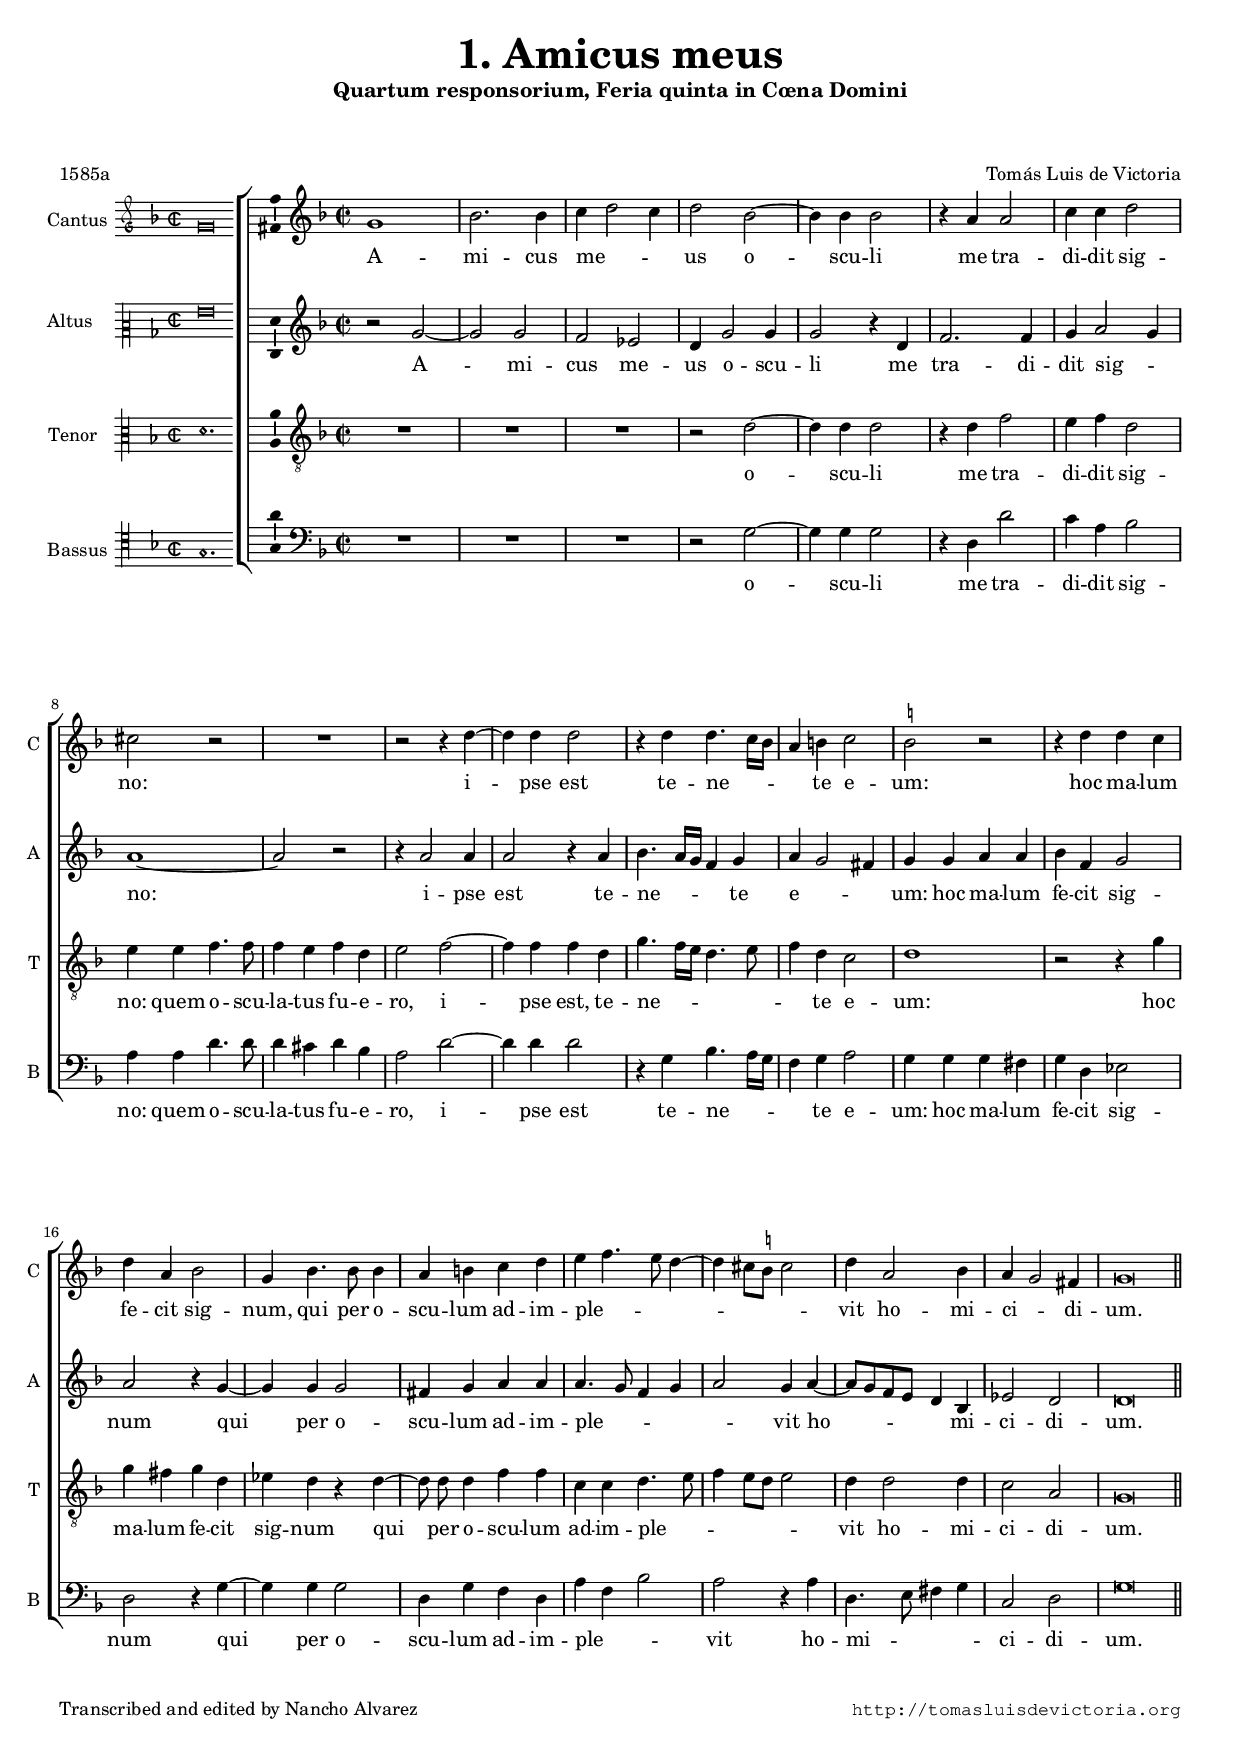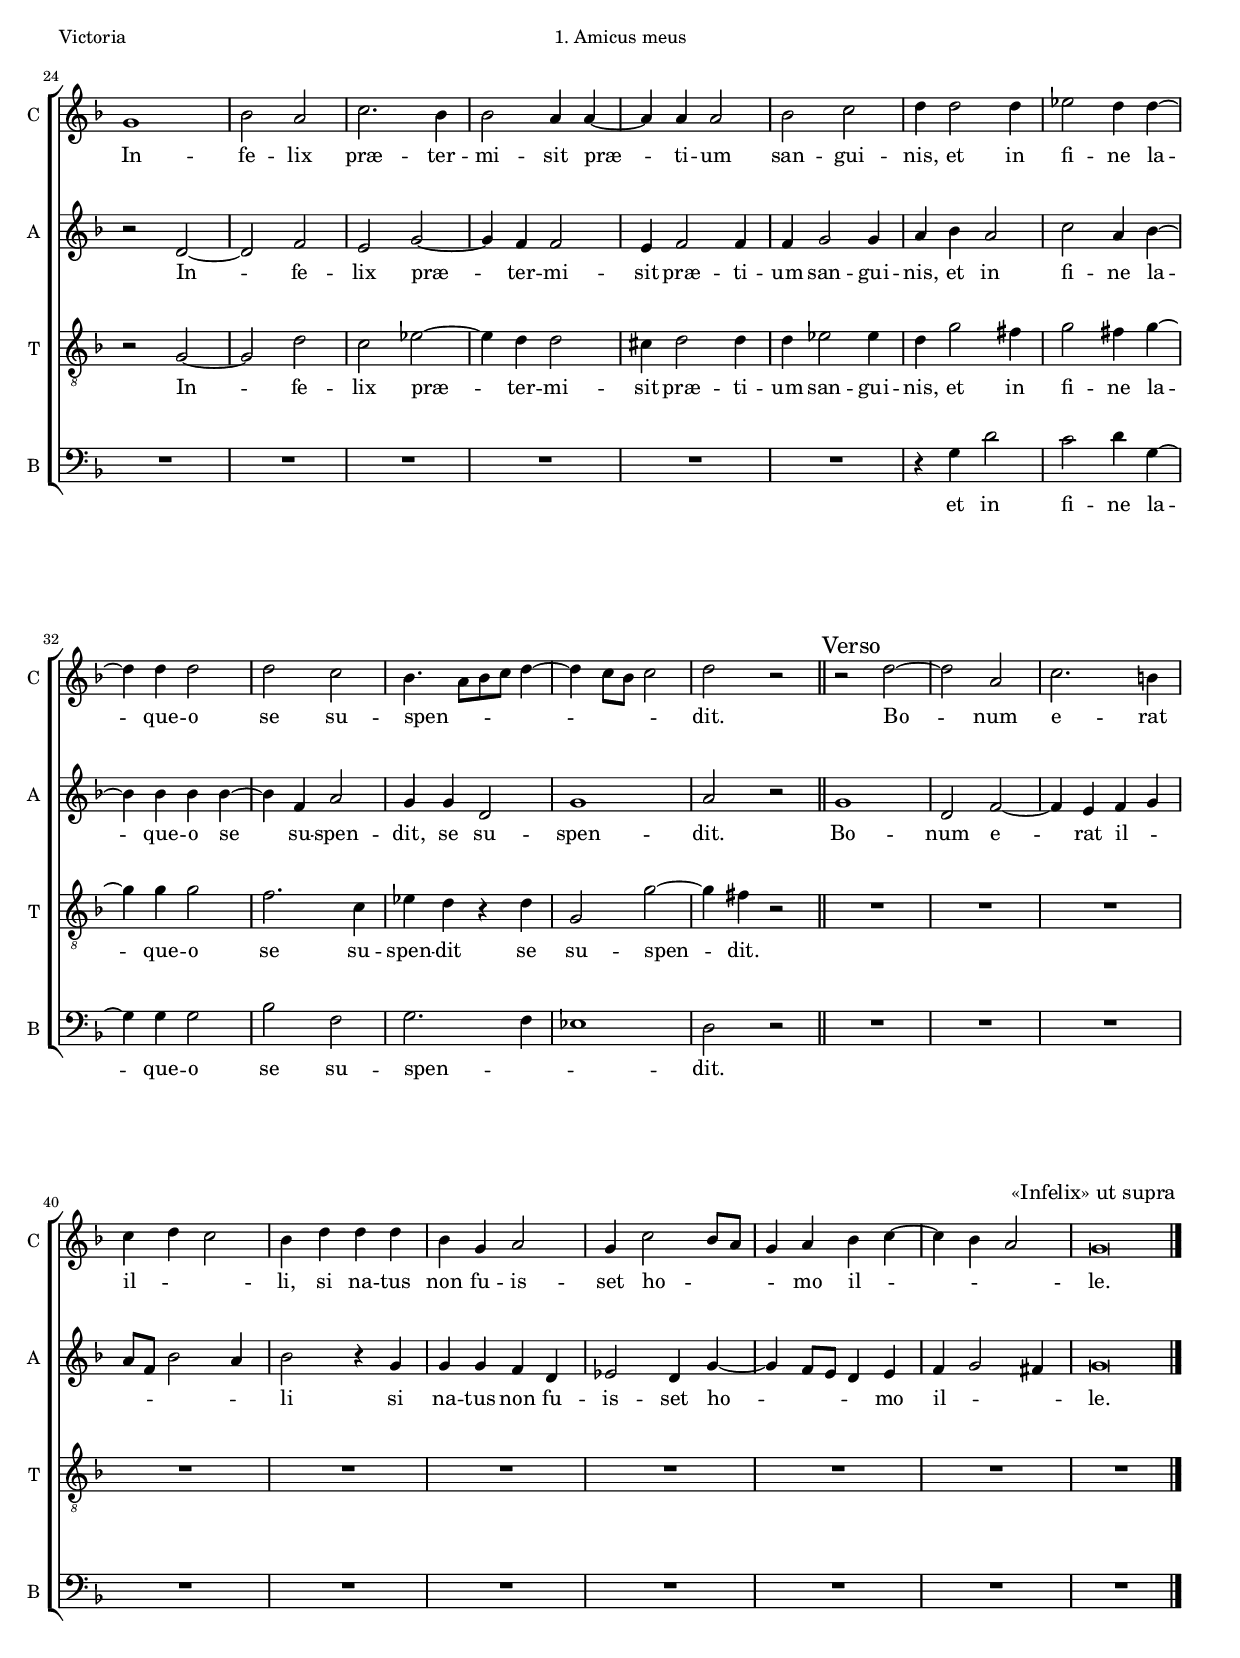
\version "2.18.0"

#(set-default-paper-size "a4")
#(set-global-staff-size 16)
#(ly:set-option 'point-and-click #f)
%mobile -s15.5 -i3.1 -m7

italicas=\override LyricText.font-shape = #'italic
rectas=\override LyricText.font-shape = #'upright
ss=\once \set suggestAccidentals = ##t
incipitwidth=20

htitle="1. Amicus meus"
hcomposer="Victoria"

% He cotejado el texto de los responsorios con un breviario romano de 1686

\header {
	title=\markup{\fontsize #3 "1. Amicus meus" }
	subtitle=\markup{"Quartum responsorium, Feria quinta in Cœna Domini"}
	subsubtitle=\markup{\null \vspace #2 }
	composer="Tomás Luis de Victoria"
        pdfauthor=\composer
	poet = "1585a"
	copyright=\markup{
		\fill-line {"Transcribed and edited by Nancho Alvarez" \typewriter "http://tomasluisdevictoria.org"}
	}
%	tagline=""
}

global={\key d \minor \time 2/2 \skip 1*23 \bar "||" \break
				\skip 1*13 \bar "||"
				\skip 1*10 \bar "|." 
}


cantus={
	g'1 |
	bes'2. bes'4 |
	c'' d''2 c''4 |
	d''2 bes' ~ |
%5
	bes'4 bes' bes'2 |
	r4 a' a'2 |
	c''4 c'' d''2 |
	cis'' r |
	R1 |
%10
	r2 r4 d'' ~ |
	d'' d'' d''2 |
	r4 d'' d''4. c''16 bes' |
	a'4 b' c''2 |
	\ss b' r |
%15
	r4 d'' d'' c'' |
	d'' a' bes'2 |
	g'4 bes'4. bes'8 bes'4 |
	a' b' c'' d'' |
	e'' f''4. e''8 d''4 ~ |
%20
	d'' cis''8 \ss b' cis''2 |
	d''4 a'2 bes'4 |
	a' g'2 fis'4 |
	g'\breve*1/2 |
	g'1 |
%25
	bes'2 a' |
	c''2. bes'4 |
	bes'2 a'4 a' ~ |
	a' a' a'2 |
	bes' c'' |
%30
	d''4 d''2 d''4 |
	ees''2 d''4 d'' ~ |
	d'' d'' d''2 |
	d'' c'' |
	bes'4.  a'8[ bes' c''] d''4 ~ |
%35
	d'' c''8 bes' c''2 |
	d'' r
	\override Score.RehearsalMark.self-alignment-X = #left
	\override Score.RehearsalMark.break-visibility = #end-of-line-invisible
	\mark \markup{"Verso"}
	r d'' ~ |
	d'' a' |
	c''2. b'4 |
%40
	c'' d'' c''2 |
	bes'4 d'' d'' d'' |
	bes' g' a'2 |
	g'4 c''2 bes'8 a' |
	g'4 a' bes' c'' ~ |
%45
	c'' bes' a'2 |
	g'\breve*1/2
	\override Score.RehearsalMark.self-alignment-X = #right
	\override Score.RehearsalMark.break-visibility = #begin-of-line-invisible
	\override Score.RehearsalMark.padding = #2.5
	\mark \markup{\smaller "«Infelix» ut supra"}
}

altus={
	r2 g' ~ |
	g' g' |
	f' ees' |
	d'4 g'2 g'4 |
%5
	g'2 r4 d' |
	f'2. f'4 |
	g' a'2 g'4 |
	a'1 ~ |
	a'2 r |
%10
	r4 a'2 a'4 |
	a'2 r4 a' |
	bes'4. a'16 g' f'4 g' |
	a' g'2 fis'4 |
	g' g' a' a' |
%15
	bes' f' g'2 |
	a' r4 g' ~ |
	g' g' g'2 |
	fis'4 g' a' a' |
	a'4. g'8 f'4 g' |
%20
	a'2 g'4 a' ~ |
	a'8 g' f' e' d'4 bes |
	ees'2 d' |
	d'\breve*1/2 |
	r2 d' ~ |
%25
	d' f' |
	e' g' ~ |
	g'4 f' f'2 |
	e'4 f'2 f'4 |
	f' g'2 g'4 |
%30
	a' bes' a'2 |
	c'' a'4 bes' ~ |
	bes' bes' bes' bes' ~ |
	bes' f' a'2 |
	g'4 g' d'2 |
%35
	g'1 |
	a'2 r |
	g'1 |
	d'2 f' ~ |
	f'4 e' f' g' |
%40
	a'8 f' bes'2 a'4 |
	bes'2 r4 g' |
	g' g' f' d' |
	ees'2 d'4 g' ~ |
	g' f'8 e' d'4 e' |
%45
	f' g'2 fis'4 |
	g'\breve*1/2
}

tenor={
	R1 |
	R |
	R |
	r2 d' ~ |
%5
	d'4 d' d'2 |
	r4 d' f'2 |
	e'4 f' d'2 |
	e'4 e' f'4. f'8 |
	f'4 e' f' d' |
%10
	e'2 f' ~ |
	f'4 f' f' d' |
	g'4. f'16 e' d'4. e'8 |
	f'4 d' c'2 |
	d'1 |
%15
	r2 r4 g' |
	g' fis' g' d' |
	ees' d' r d' ~ |
	\set Staff.autoBeaming = ##f
	d'8 d' d'4 f' f' |
	\set Staff.autoBeaming = ##t
	c' c' d'4. e'8 |
%20
	f'4 e'8 d' e'2 |
	d'4 d'2 d'4 |
	c'2 a |
	g\breve*1/2 |
	r2 g ~ |
%25
	g d' |
	c' ees' ~ |
	ees'4 d' d'2 |
	cis'4 d'2 d'4 |
	d' ees'2 ees'4 |
%30
	d' g'2 fis'4 |
	g'2 fis'4 g' ~ |
	g' g' g'2 |
	f'2. c'4 |
	ees' d' r d' |
%35
	g2 g' ~ |
	g'4 fis' r2 |
	R1 |
	R1 |
	R1 |
%40
	R1 |
	R1 |
	R1 |
	R1 |
	R1 |
%45
	R1 |
	R1
}

bassus={
	R1 |
	R |
	R |
	r2 g ~ |
%5
	g4 g g2 |
	r4 d d'2 |
	c'4 a bes2 |
	a4 a d'4. d'8 |
	d'4 cis' d' bes |
%10
	a2 d' ~ |
	d'4 d' d'2 |
	r4 g bes4. a16 g |
	f4 g a2 |
	g4 g g fis |
%15
	g d ees2 |
	d r4 g ~ |
	g g g2 |
	d4 g f d |
	a f bes2 |
%20
	a r4 a |
	d4. e8 fis4 g |
	c2 d |
	g\breve*1/2 |
	R |
%25
	R |
	R |
	R |
	R |
	R |
%30
	r4 g d'2 |
	c' d'4 g ~ |
	g g g2 |
	bes f |
	g2. f4 |
%35
	ees1 |
	d2 r |
	R1 |
	R1 |
	R1 |
%40
	R1 |
	R1 |
	R1 |
	R1 |
	R1 |
%45
	R1 |
	R1
}


textocantus=\lyricmode{
A -- mi -- cus me -- _ _ us o -- _ scu -- li me tra -- di -- dit sig -- no:
i -- _ pse est te -- ne -- _ _ _ te e -- um:
hoc ma -- lum fe -- cit sig -- num, 
qui per o -- scu -- lum ad -- im -- ple -- _ _ _ _ _ _ _ vit
ho -- mi -- ci -- _ di -- um.
In -- fe -- lix præ -- ter -- mi -- sit præ -- _ ti -- um 
san -- gui -- nis,
et in fi -- ne la -- _ que -- o se su -- spen -- _ _ _ _ _ _ _ _ dit.
%Bo -- _ num e -- rat \italicas e -- _ _ i, \rectas %liturgia actual
Bo -- _ num e -- rat il -- _ _ li, %original 
si na -- tus non fu -- is -- set ho -- _ _ _ mo il -- _ _ _ _ le.
}

textoaltus=\lyricmode{
A -- _ mi -- cus me -- us o -- scu -- li me tra -- di -- dit sig -- _ no: _
i -- pse est te -- ne -- _ _ _ te e -- _ _ um:
hoc ma -- lum fe -- cit sig -- num
qui _ per o -- scu -- lum ad -- im -- ple -- _ _ _ _ vit
ho -- _ _ _ _ _ mi -- ci -- di -- um.
In -- _ fe -- lix præ -- _ ter -- mi -- sit præ -- ti -- um 
san -- gui -- nis,
et in fi -- ne la -- _ que -- o se _ su -- spen -- dit,
se su -- spen -- dit.
%Bo -- num e -- _ rat \italicas e -- _ _ _ _ _ i \rectas %liturgia actual
Bo -- num e -- _ rat il -- _ _ _ _ _ li %original
si na -- tus non fu -- is -- set ho -- _ _ _ _ mo il -- _ _ le.
}

textotenor=\lyricmode{
o -- _ scu -- li me tra -- di -- dit sig -- no: 
quem o -- scu -- la -- tus fu -- e -- ro,
i -- _ pse est, te -- ne -- _ _ _ _ _ te e -- um:
hoc ma -- lum fe -- cit sig -- num 
qui _ per o -- scu -- lum ad -- im -- ple -- _ _ _ _ _ vit
ho -- mi -- ci -- di -- um.
In -- _ fe -- lix præ -- _ ter -- mi -- sit præ -- ti -- um 
san -- gui -- nis,
et in fi -- ne la -- _ que -- o se su -- spen -- dit
se su -- spen -- _ dit.

}

textobassus=\lyricmode{
o -- _ scu -- li me tra -- di -- dit sig -- no: 
quem o -- scu -- la -- tus fu -- e -- ro,
i -- _ pse est te -- ne -- _ _ _ te e -- um:
hoc ma -- lum fe -- cit sig -- num 
qui _ per o -- scu -- lum ad -- im -- ple -- _ _ vit
ho -- mi -- _ _ _ ci -- di -- um.
et in fi -- ne la -- _ que -- o se su -- spen -- _ _ dit.
}



incipitcantus=\markup{
	\score{
		{ 
		\set Staff.instrumentName="Cantus "
		\override NoteHead.style = #'neomensural
		\override Rest.style = #'neomensural
		\override Staff.TimeSignature.style = #'neomensural
		\cadenzaOn 
		\clef "petrucci-g"
		\key d \minor
		\time 2/2
		g'\breve 
		} 
	\layout { line-width=\incipitwidth indent = 0 }
	}
}


incipitaltus=\markup{
	\score{
		{ 
		\set Staff.instrumentName="Altus    "
		\override NoteHead.style = #'neomensural 
		\override Rest.style = #'neomensural
		\override Staff.TimeSignature.style = #'neomensural
		\cadenzaOn 
		\clef "petrucci-c2"
		\key d \minor
		\time 2/2
		g'\breve
		} 
	\layout { line-width=\incipitwidth indent = 0 }
	}
}


incipittenor=\markup{
	\score{
		{ 
		\set Staff.instrumentName="Tenor   "
		\override NoteHead.style = #'neomensural 
		\override Rest.style = #'neomensural
		\override Staff.TimeSignature.style = #'neomensural
		\cadenzaOn 
		\clef "petrucci-c3"
		\key d \minor
		\time 2/2
		d'1.
		} 
	\layout { line-width=\incipitwidth indent = 0 }
	}
}


incipitbassus=\markup{
	\score{
		{ 
		\set Staff.instrumentName="Bassus "
		\override NoteHead.style = #'neomensural 
		\override Rest.style = #'neomensural
		\override Staff.TimeSignature.style = #'neomensural
		\cadenzaOn 
		\clef "petrucci-c4"
		\key d \minor
		\time 2/2
		g1.
		} 
	\layout { line-width=\incipitwidth indent = 0 }
	}
}





\score {
\transpose c' c' {
\new ChoirStaff<<

	\new Staff <<\global
	\new Voice="v1" {
		\set Staff.instrumentName=\incipitcantus
		\set Staff.shortInstrumentName="C "
		\clef "treble"
		\cantus }
	\new Lyrics \lyricsto "v1" {\textocantus }
	>>

	
	\new Staff << \global
	\new Voice="v2" {
		\set Staff.instrumentName=\incipitaltus
		\set Staff.shortInstrumentName="A "
		\clef "treble" 
		\altus}
	\new Lyrics \lyricsto "v2" {\textoaltus }
	>>

	
	\new Staff <<\global
	\new Voice="v3" {
		\set Staff.instrumentName=\incipittenor
		\set Staff.shortInstrumentName="T "
		\clef "G_8"
		\tenor }
	\new Lyrics \lyricsto "v3" {\textotenor }
	>>
	

	\new Staff <<\global
	\new Voice="v4" {
		\set Staff.instrumentName=\incipitbassus
		\set Staff.shortInstrumentName="B "
		\clef "bass" 
		\bassus }
	\new Lyrics \lyricsto "v4" {\textobassus}
	>>
	
>>
}%transpose

\layout{ 
	\context {\Score \override BarNumber.padding = #2 }
	\context {\Lyrics 
			\override LyricText.font-size = #1.3 
			\override LyricHyphen.minimum-distance = #0.33
	}
	\context {\Voice melismaBusyProperties = #'() }
	%\context { \Staff \RemoveEmptyStaves }
	\context {\Staff \consists Ambitus_engraver 
			\override LigatureBracket.padding = #1
			\override VerticalAxisGroup.staff-staff-spacing =
			#'((basic-distance . 11) (minimum-distance . 0) (padding . 1))
	}
}

%\midi {}

}

\paper{
        evenHeaderMarkup=\markup  \fill-line { \hcomposer \htitle #" " } %notablet
        %tablet evenHeaderMarkup=\markup  \fill-line { \fromproperty #'page:page-number-string \htitle \hcomposer }
        %tablet oddHeaderMarkup= \markup  \fill-line { \on-the-fly #not-first-page \hcomposer \on-the-fly #not-first-page \htitle \on-the-fly #not-first-page \fromproperty #'page:page-number-string }
	%system-count=8
	%page-count=1
	ragged-last-bottom = ##f
	indent=3.2\cm
	system-system-spacing =
	#'((basic-distance . 20) (minimum-distance . 0) (padding . 5))
	top-system-spacing = % header
	#'((basic-distance . 8) (minimum-distance . 0) (padding . 0))
	last-bottom-spacing = % footer
	#'((basic-distance . 12) (minimum-distance . 0) (padding . 0))
	%top-markup-spacing #'basic-distance = 0
	%markup-system-spacing #'basic-distance = 20
}
